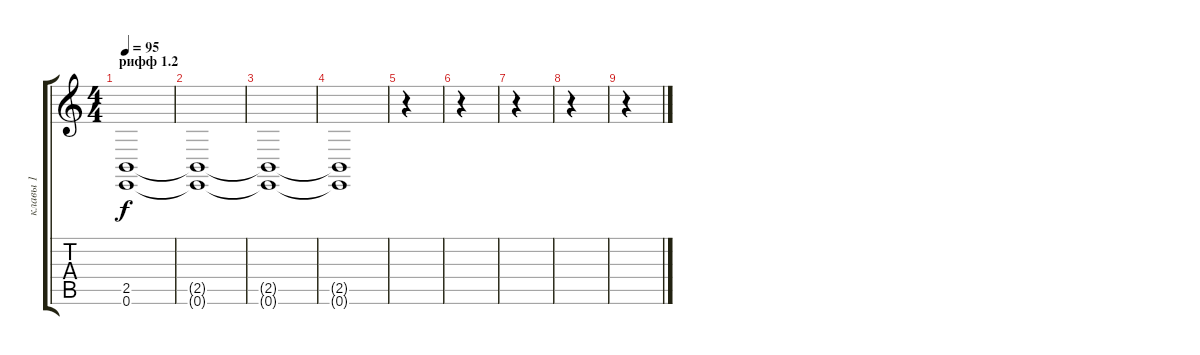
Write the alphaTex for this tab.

\track ("клавы 1" "клавы 1") {instrument stringensemble2}
\staff {score tabs}
\tuning (E4 B3 G3 D3 A2 E2) {hide}
\ts (4 4)
\section ("" "рифф 1.2")
\tempo 95
\clef g2
\ks c
(2.5 0.6).1{dy f} |
(2.5{t} 0.6{t}).1 |
(2.5{t} 0.6{t}).1 |
(2.5{t} 0.6{t}).1 |
r.4 |
r.4 |
r.4 |
r.4 |
r.4
